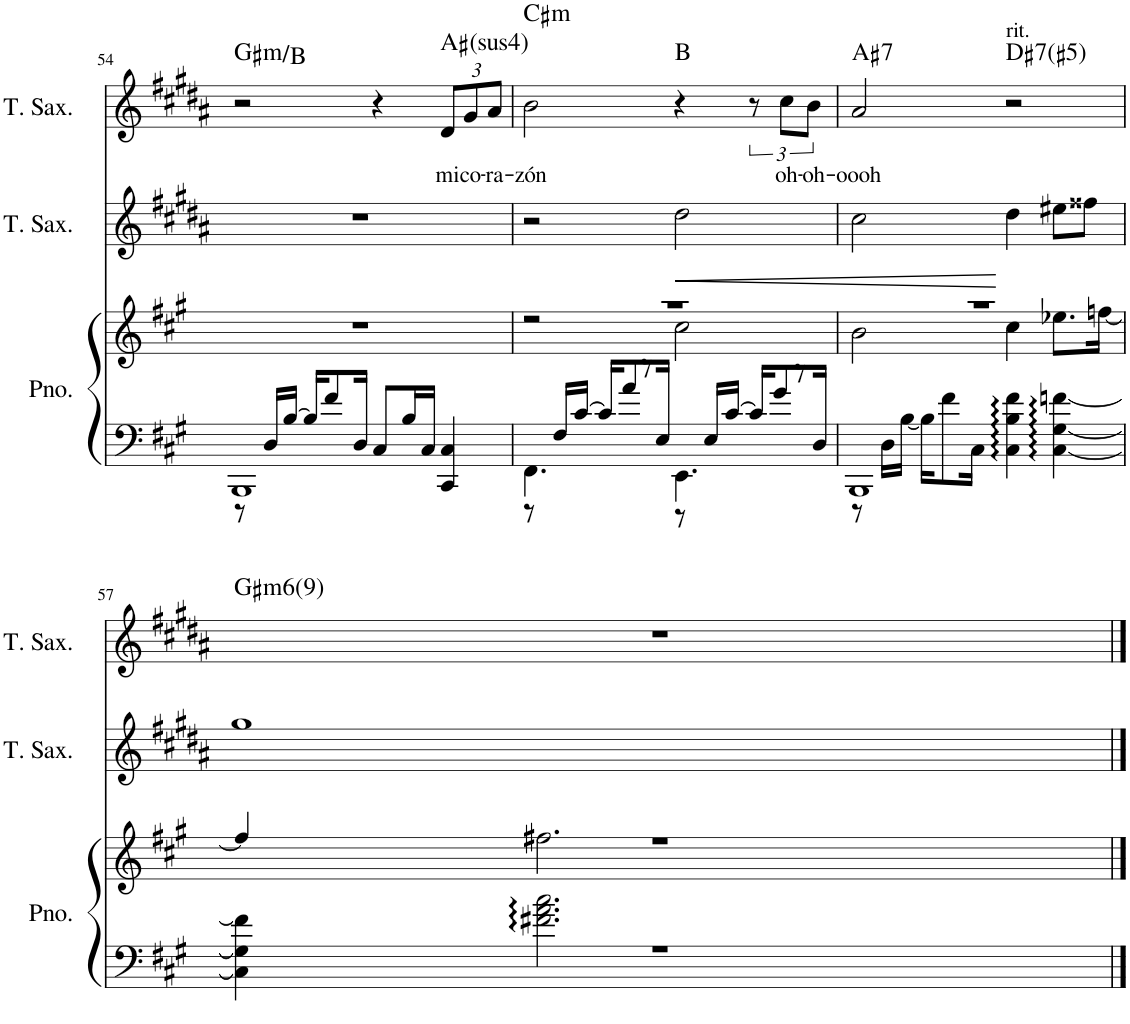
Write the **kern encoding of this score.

**kern	**kern	**kern	**dynam	**kern	**text	**harte
*part3	*part3	*part2	*part2	*part1	*part1	*part1
*staff4	*staff3	*staff2	*staff2	*staff1	*staff1	*
*I"Piano	*	*I"Tenor Saxophone	*	*I"Tenor Saxophone	*	*
*I'Pno.	*	*I'T. Sax.	*	*I'T. Sax.	*	*
!!LO:PB:g=z
*clefF4	*clefG2	*clefG2	*	*clefG2	*	*
*	*	*Trd8c14	*	*Trd8c14	*	*
*k[f#c#g#]	*k[f#c#g#]	*k[f#c#g#d#a#]	*	*k[f#c#g#d#a#]	*	*
*M4/4	*M4/4	*M4/4	*	*M4/4	*	*
=54	=54	=54	=54	=54	=54	=54
*^	*	*	*	*	*	*
!	!	!	!	!	!	!	!LO:H:kt=m
1BBB	8r	1r	1r	.	2r	.	G#:min/b3
.	16D/LL	.	.	.	.	.	.
.	[16B/JJ	.	.	.	.	.	.
.	16B/KL]	.	.	.	.	.	.
.	8f#/	.	.	.	.	.	.
.	16D/Jk	.	.	.	.	.	.
.	8C#/L	.	.	.	4r	.	.
.	16B/L	.	.	.	.	.	.
.	16C#/JJ	.	.	.	.	.	.
*	*	*	*	*	*Xbrackettup	*	*
!	!	!	!	!	!	!LO:LY:b	!LO:H:kt=4
.	4CC#/ 4C#/	.	.	.	12d#/L	mi	A#:sus4
!	!	!	!	!	!	!LO:LY:b	!
.	.	.	.	.	12g#/	co-	.
!	!	!	!	!	!	!LO:LY:b	!
.	.	.	.	.	12a#/J	-ra-	.
=55	=55	=55	=55	=55	=55	=55	=55
*	*	*^	*	*	*	*	*
!	!	!	!	!	!	!	!LO:LY:b	!LO:H:kt=m
4.FF#\	8r	1r	2r	2r	.	2b\	-zón	C#:min
.	16F#/LL	.	.	.	.	.	.	.
.	[16c#/JJ	.	.	.	.	.	.	.
.	16c#/KL]	.	.	.	.	.	.	.
.	8a/	.	.	.	.	.	.	.
8r	.	.	.	.	.	.	.	.
.	16E/Jk	.	.	.	.	.	.	.
!	!	!	!	!	!LO:HP:b	!	!	!
4.EE\	8r	.	2cc#\	2dd#\	<	4r	.	B:maj
.	16E/LL	.	.	.	.	.	.	.
.	[16c#/JJ	.	.	.	.	.	.	.
*	*	*	*	*	*	*brackettup	*	*
.	16c#/KL]	.	.	.	.	12r	.	.
.	8g#/	.	.	.	.	.	.	.
!	!	!	!	!	!	!	!LO:LY:b	!
.	.	.	.	.	.	12cc#\L	oh-	.
8r	.	.	.	.	.	.	.	.
!	!	!	!	!	!	!	!LO:LY:b	!
.	.	.	.	.	.	12b\J	-oh-	.
.	16D/Jk	.	.	.	.	.	.	.
=56	=56	=56	=56	=56	=56	=56	=56	=56
!	!	!	!	!	!	!	!LO:LY:b	!LO:H:kt=7
1BBB	8r	1r	2b\	2cc#\	.	2a#/	-oooh	A#:7
.	16D\LL	.	.	.	.	.	.	.
.	[16B\JJ	.	.	.	.	.	.	.
.	16B\KL]	.	.	.	.	.	.	.
.	8f#\	.	.	.	.	.	.	.
.	16C#\Jk	.	.	.	.	.	.	.
!	!	!	!	!	!	!LO:TX:a:t=rit.	!	!LO:H:kt=7
.	4C#\ 4B\ 4f#\	.	4cc#\	4dd#\	[	2r	.	D#:(3,#5,b7)
.	[4C#\ [4G#\ [4fn\	.	8.ee-X\L	8ee#X\L	.	.	.	.
.	.	.	.	8ff##X\J	.	.	.	.
.	.	.	[16ffn\Jk	.	.	.	.	.
!!LO:LB:g=z
=57	=57	=57	=57	=57	=57	=57	=57	=57
!	!	!	!	!	!	!	!	!LO:H:kt=m6
1r	4C#\] 4G#\] 4f\]	1r	4ff/]	1gg#	.	1r	.	G#:min6(9)
.	2.f#X\ 2.a\ 2.cc#\	.	2.ff#X\	.	.	.	.	.
*v	*v	*	*	*	*	*	*	*
*	*v	*v	*	*	*	*	*
==	==	==	==	==	==	==
*-	*-	*-	*-	*-	*-	*-
